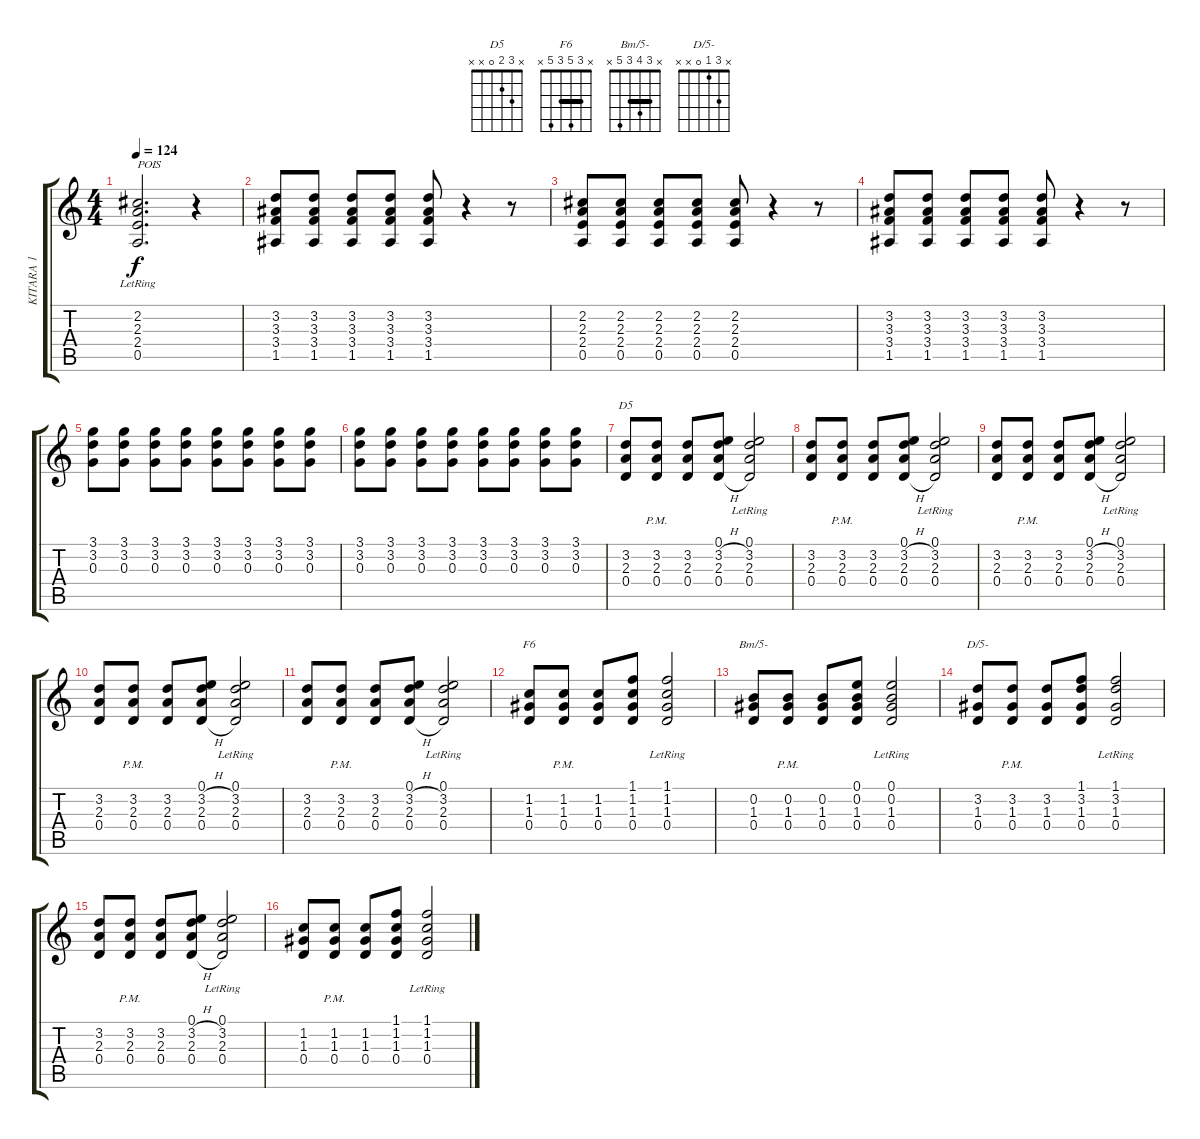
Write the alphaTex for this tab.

\track ("KITARA 1" "KITARA 1") {instrument acousticguitarsteel}
\staff {score tabs}
\tuning (E4 B3 G3 D3 A2 E2) {hide}
\chord ("D5" x 3 2 0 x x)
\chord ("F6" x 3 5 3 5 x) {barre 3}
\chord ("Bm/5-" x 3 4 3 5 x) {barre 3}
\chord ("D/5-" x 3 1 0 x x)
\ts (4 4)
\tempo 124
\clef g2
\ks c
(2.2{lr} 2.3{lr} 2.4{lr} 0.5{lr}).2{d txt "POIS" dy f} r.4 |
(3.2 3.3 3.4 1.5).8 (3.2 3.3 3.4 1.5).8 (3.2 3.3 3.4 1.5).8 (3.2 3.3 3.4 1.5).8 (3.2 3.3 3.4 1.5).8 r.4 r.8 |
(2.2 2.3 2.4 0.5).8 (2.2 2.3 2.4 0.5).8 (2.2 2.3 2.4 0.5).8 (2.2 2.3 2.4 0.5).8 (2.2 2.3 2.4 0.5).8 r.4 r.8 |
(3.2 3.3 3.4 1.5).8 (3.2 3.3 3.4 1.5).8 (3.2 3.3 3.4 1.5).8 (3.2 3.3 3.4 1.5).8 (3.2 3.3 3.4 1.5).8 r.4 r.8 |
(3.1 3.2 0.3).8 (3.1 3.2 0.3).8 (3.1 3.2 0.3).8 (3.1 3.2 0.3).8 (3.1 3.2 0.3).8 (3.1 3.2 0.3).8 (3.1 3.2 0.3).8 (3.1 3.2 0.3).8 |
(3.1 3.2 0.3).8 (3.1 3.2 0.3).8 (3.1 3.2 0.3).8 (3.1 3.2 0.3).8 (3.1 3.2 0.3).8 (3.1 3.2 0.3).8 (3.1 3.2 0.3).8 (3.1 3.2 0.3).8 |
(3.2 2.3 0.4).8{ch "D5"} (3.2 2.3 0.4{pm}).8 (3.2 2.3 0.4).8 (0.1 3.2{h} 2.3 0.4{h}).8 (0.1 3.2{lr} 2.3{lr} 0.4{lr}).2 |
(3.2 2.3 0.4).8 (3.2 2.3 0.4{pm}).8 (3.2 2.3 0.4).8 (0.1 3.2{h} 2.3 0.4{h}).8 (0.1 3.2{lr} 2.3{lr} 0.4{lr}).2 |
(3.2 2.3 0.4).8 (3.2 2.3 0.4{pm}).8 (3.2 2.3 0.4).8 (0.1 3.2{h} 2.3 0.4{h}).8 (0.1 3.2{lr} 2.3{lr} 0.4{lr}).2 |
(3.2 2.3 0.4).8 (3.2 2.3 0.4{pm}).8 (3.2 2.3 0.4).8 (0.1 3.2{h} 2.3 0.4{h}).8 (0.1 3.2{lr} 2.3{lr} 0.4{lr}).2 |
(3.2 2.3 0.4).8 (3.2 2.3 0.4{pm}).8 (3.2 2.3 0.4).8 (0.1 3.2{h} 2.3 0.4{h}).8 (0.1 3.2{lr} 2.3{lr} 0.4{lr}).2 |
(1.2 1.3 0.4).8{ch "F6"} (1.2 1.3 0.4{pm}).8 (1.2 1.3 0.4).8 (1.1 1.2 1.3 0.4).8 (1.1 1.2 1.3 0.4{lr}).2 |
(0.2 1.3 0.4).8{ch "Bm/5-"} (0.2 1.3 0.4{pm}).8 (0.2 1.3 0.4).8 (0.1 0.2 1.3 0.4).8 (0.1{lr} 0.2 1.3 0.4).2 |
(3.2 1.3 0.4).8{ch "D/5-"} (3.2 1.3 0.4{pm}).8 (3.2 1.3 0.4).8 (1.1 3.2 1.3 0.4).8 (1.1{lr} 3.2 1.3 0.4).2 |
(3.2 2.3 0.4).8 (3.2 2.3 0.4{pm}).8 (3.2 2.3 0.4).8 (0.1 3.2{h} 2.3 0.4{h}).8 (0.1 3.2{lr} 2.3{lr} 0.4{lr}).2 |
(1.2 1.3 0.4).8 (1.2 1.3 0.4{pm}).8 (1.2 1.3 0.4).8 (1.1 1.2 1.3 0.4).8 (1.1 1.2 1.3 0.4{lr}).2
